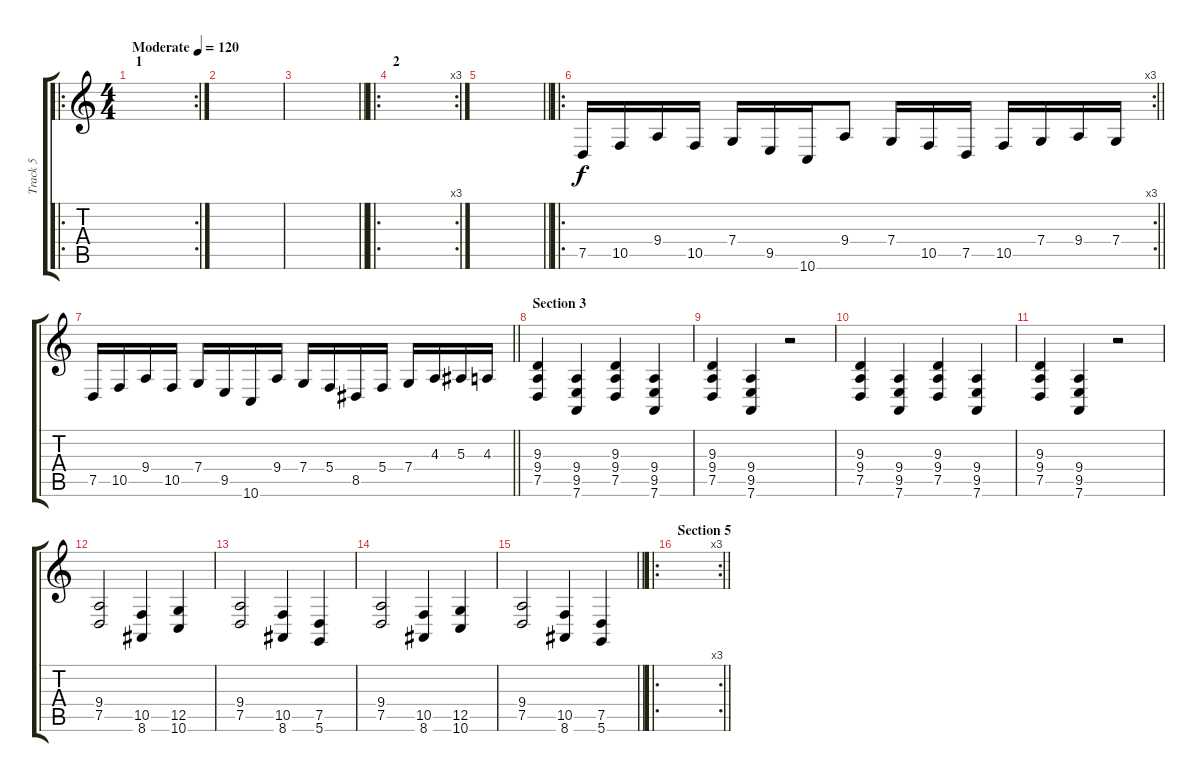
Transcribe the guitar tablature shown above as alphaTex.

\track ("Track 5" "Track 5") {instrument lead2sawtooth}
\staff {score tabs}
\tuning (D4 A3 F3 C3 G2 D2) {hide}
\ro
\rc 2
\ts (4 4)
\section ("" " 1")
\tempo (120 "Moderate")
\clef g2
\ks c
|
|
\barLineRight lightlight
|
\ro
\rc 3
\section ("" "2")
|
\barLineRight lightlight
|
\ro
\rc 3
\barLineRight lightlight
7.5.16 10.5.16 9.4.16 10.5.16 7.4.16 9.5.16 10.6.16 9.4.8 7.4.16 10.5.16 7.5.16 10.5.16 7.4.16 9.4.16 7.4.16 |
\barLineRight lightlight
7.5.16 10.5.16 9.4.16 10.5.16 7.4.16 9.5.16 10.6.16 9.4.16 7.4.16 5.4.16 8.5.16 5.4.16 7.4.16 4.3.16 5.3.16 4.3.16 |
\section ("" "Section 3")
(9.3 9.4 7.5).4{volume 8 instrument churchorgan} (9.4 9.5 7.6).4 (9.3 9.4 7.5).4 (9.4 9.5 7.6).4 |
(9.3 9.4 7.5).4 (9.4 9.5 7.6).4 r.2 |
(9.3 9.4 7.5).4{volume 8 instrument churchorgan} (9.4 9.5 7.6).4 (9.3 9.4 7.5).4 (9.4 9.5 7.6).4 |
(9.3 9.4 7.5).4 (9.4 9.5 7.6).4 r.2 |
(9.4 7.5).2{volume 0} (10.5 8.6).4 (12.5 10.6).4 |
(9.4 7.5).2 (10.5 8.6).4 (7.5 5.6).4 |
(9.4 7.5).2 (10.5 8.6).4 (12.5 10.6).4 |
\barLineRight lightlight
(9.4 7.5).2 (10.5 8.6).4 (7.5 5.6).4 |
\ro
\rc 3
\section ("" "Section 5")
\barLineRight lightlight
